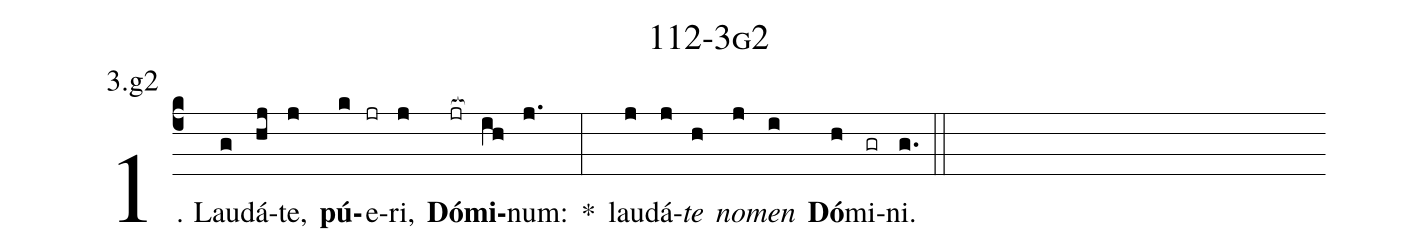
name: 112-3g2;
annotation: 3.g2;
%%
(c4)1. Lau(g)dá(hj)te,(j) <b>pú</b>(k)e(jr)ri,(j) <b>Dó</b>(jr[ocb:1{])<b>mi</b>(ih[ocb:0}])num:(j.) *(:) lau(j)dá(j)<i>te</i>(h) <i>no</i>(j)<i>men</i>(i) <b>Dó</b>(h)mi(gr)ni.(g.) (::)
